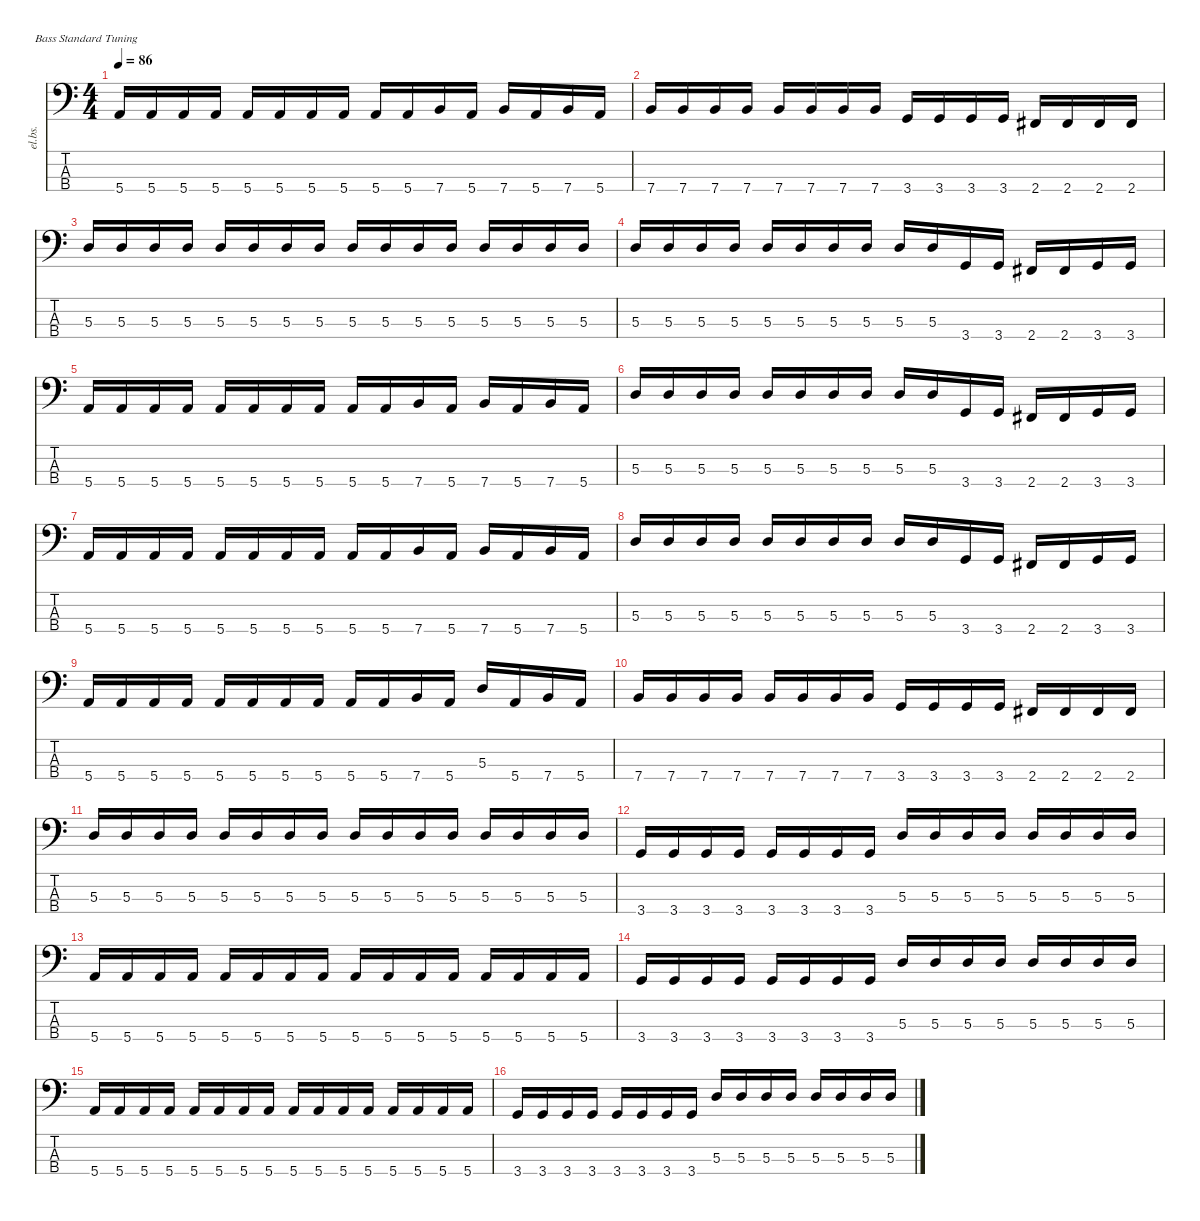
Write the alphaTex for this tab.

\defaultSystemsLayout 4
\hideDynamics
\bracketExtendMode nobrackets
\otherSystemsTrackNameOrientation horizontal
\track ("Bass" "el.bs.") {instrument electricbasspick}
\staff {score tabs}
\tuning (G2 D2 A1 E1)
\ts (4 4)
\tempo 86
\clef f4
\ks c
5.4.16{dy ff beam Up} 5.4.16{beam Up} 5.4.16{beam Up} 5.4.16{beam Up} 5.4.16{beam Up} 5.4.16{beam Up} 5.4.16{beam Up} 5.4.16{beam Up} 5.4.16{beam Up} 5.4.16{beam Up} 7.4.16{beam Up} 5.4.16{beam Up} 7.4.16{beam Up} 5.4.16{beam Up} 7.4.16{beam Up} 5.4.16{beam Up} |
7.4.16{beam Up} 7.4.16{beam Up} 7.4.16{beam Up} 7.4.16{beam Up} 7.4.16{beam Up} 7.4.16{beam Up} 7.4.16{beam Up} 7.4.16{beam Up} 3.4.16{beam Up} 3.4.16{beam Up} 3.4.16{beam Up} 3.4.16{beam Up} 2.4{acc #}.16{beam Up} 2.4{acc #}.16{beam Up} 2.4{acc #}.16{beam Up} 2.4{acc #}.16{beam Up} |
5.3.16{beam Up} 5.3.16{beam Up} 5.3.16{beam Up} 5.3.16{beam Up} 5.3.16{beam Up} 5.3.16{beam Up} 5.3.16{beam Up} 5.3.16{beam Up} 5.3.16{beam Up} 5.3.16{beam Up} 5.3.16{beam Up} 5.3.16{beam Up} 5.3.16{beam Up} 5.3.16{beam Up} 5.3.16{beam Up} 5.3.16{beam Up} |
5.3.16{beam Up} 5.3.16{beam Up} 5.3.16{beam Up} 5.3.16{beam Up} 5.3.16{beam Up} 5.3.16{beam Up} 5.3.16{beam Up} 5.3.16{beam Up} 5.3.16{beam Up} 5.3.16{beam Up} 3.4.16{beam Up} 3.4.16{beam Up} 2.4{acc #}.16{beam Up} 2.4{acc #}.16{beam Up} 3.4.16{beam Up} 3.4.16{beam Up} |
5.4.16{beam Up} 5.4.16{beam Up} 5.4.16{beam Up} 5.4.16{beam Up} 5.4.16{beam Up} 5.4.16{beam Up} 5.4.16{beam Up} 5.4.16{beam Up} 5.4.16{beam Up} 5.4.16{beam Up} 7.4.16{beam Up} 5.4.16{beam Up} 7.4.16{beam Up} 5.4.16{beam Up} 7.4.16{beam Up} 5.4.16{beam Up} |
5.3.16{beam Up} 5.3.16{beam Up} 5.3.16{beam Up} 5.3.16{beam Up} 5.3.16{beam Up} 5.3.16{beam Up} 5.3.16{beam Up} 5.3.16{beam Up} 5.3.16{beam Up} 5.3.16{beam Up} 3.4.16{beam Up} 3.4.16{beam Up} 2.4{acc #}.16{beam Up} 2.4{acc #}.16{beam Up} 3.4.16{beam Up} 3.4.16{beam Up} |
5.4.16{beam Up} 5.4.16{beam Up} 5.4.16{beam Up} 5.4.16{beam Up} 5.4.16{beam Up} 5.4.16{beam Up} 5.4.16{beam Up} 5.4.16{beam Up} 5.4.16{beam Up} 5.4.16{beam Up} 7.4.16{beam Up} 5.4.16{beam Up} 7.4.16{beam Up} 5.4.16{beam Up} 7.4.16{beam Up} 5.4.16{beam Up} |
5.3.16{beam Up} 5.3.16{beam Up} 5.3.16{beam Up} 5.3.16{beam Up} 5.3.16{beam Up} 5.3.16{beam Up} 5.3.16{beam Up} 5.3.16{beam Up} 5.3.16{beam Up} 5.3.16{beam Up} 3.4.16{beam Up} 3.4.16{beam Up} 2.4{acc #}.16{beam Up} 2.4{acc #}.16{beam Up} 3.4.16{beam Up} 3.4.16{beam Up} |
5.4.16{beam Up} 5.4.16{beam Up} 5.4.16{beam Up} 5.4.16{beam Up} 5.4.16{beam Up} 5.4.16{beam Up} 5.4.16{beam Up} 5.4.16{beam Up} 5.4.16{beam Up} 5.4.16{beam Up} 7.4.16{beam Up} 5.4.16{beam Up} 5.3.16{beam Up} 5.4.16{beam Up} 7.4.16{beam Up} 5.4.16{beam Up} |
7.4.16{beam Up} 7.4.16{beam Up} 7.4.16{beam Up} 7.4.16{beam Up} 7.4.16{beam Up} 7.4.16{beam Up} 7.4.16{beam Up} 7.4.16{beam Up} 3.4.16{beam Up} 3.4.16{beam Up} 3.4.16{beam Up} 3.4.16{beam Up} 2.4{acc #}.16{beam Up} 2.4{acc #}.16{beam Up} 2.4{acc #}.16{beam Up} 2.4{acc #}.16{beam Up} |
5.3.16{beam Up} 5.3.16{beam Up} 5.3.16{beam Up} 5.3.16{beam Up} 5.3.16{beam Up} 5.3.16{beam Up} 5.3.16{beam Up} 5.3.16{beam Up} 5.3.16{beam Up} 5.3.16{beam Up} 5.3.16{beam Up} 5.3.16{beam Up} 5.3.16{beam Up} 5.3.16{beam Up} 5.3.16{beam Up} 5.3.16{beam Up} |
3.4.16{beam Up} 3.4.16{beam Up} 3.4.16{beam Up} 3.4.16{beam Up} 3.4.16{beam Up} 3.4.16{beam Up} 3.4.16{beam Up} 3.4.16{beam Up} 5.3.16{beam Up} 5.3.16{beam Up} 5.3.16{beam Up} 5.3.16{beam Up} 5.3.16{beam Up} 5.3.16{beam Up} 5.3.16{beam Up} 5.3.16{beam Up} |
5.4.16{beam Up} 5.4.16{beam Up} 5.4.16{beam Up} 5.4.16{beam Up} 5.4.16{beam Up} 5.4.16{beam Up} 5.4.16{beam Up} 5.4.16{beam Up} 5.4.16{beam Up} 5.4.16{beam Up} 5.4.16{beam Up} 5.4.16{beam Up} 5.4.16{beam Up} 5.4.16{beam Up} 5.4.16{beam Up} 5.4.16{beam Up} |
3.4.16{beam Up} 3.4.16{beam Up} 3.4.16{beam Up} 3.4.16{beam Up} 3.4.16{beam Up} 3.4.16{beam Up} 3.4.16{beam Up} 3.4.16{beam Up} 5.3.16{beam Up} 5.3.16{beam Up} 5.3.16{beam Up} 5.3.16{beam Up} 5.3.16{beam Up} 5.3.16{beam Up} 5.3.16{beam Up} 5.3.16{beam Up} |
5.4.16{beam Up} 5.4.16{beam Up} 5.4.16{beam Up} 5.4.16{beam Up} 5.4.16{beam Up} 5.4.16{beam Up} 5.4.16{beam Up} 5.4.16{beam Up} 5.4.16{beam Up} 5.4.16{beam Up} 5.4.16{beam Up} 5.4.16{beam Up} 5.4.16{beam Up} 5.4.16{beam Up} 5.4.16{beam Up} 5.4.16{beam Up} |
3.4.16{beam Up} 3.4.16{beam Up} 3.4.16{beam Up} 3.4.16{beam Up} 3.4.16{beam Up} 3.4.16{beam Up} 3.4.16{beam Up} 3.4.16{beam Up} 5.3.16{beam Up} 5.3.16{beam Up} 5.3.16{beam Up} 5.3.16{beam Up} 5.3.16{beam Up} 5.3.16{beam Up} 5.3.16{beam Up} 5.3.16{beam Up}
